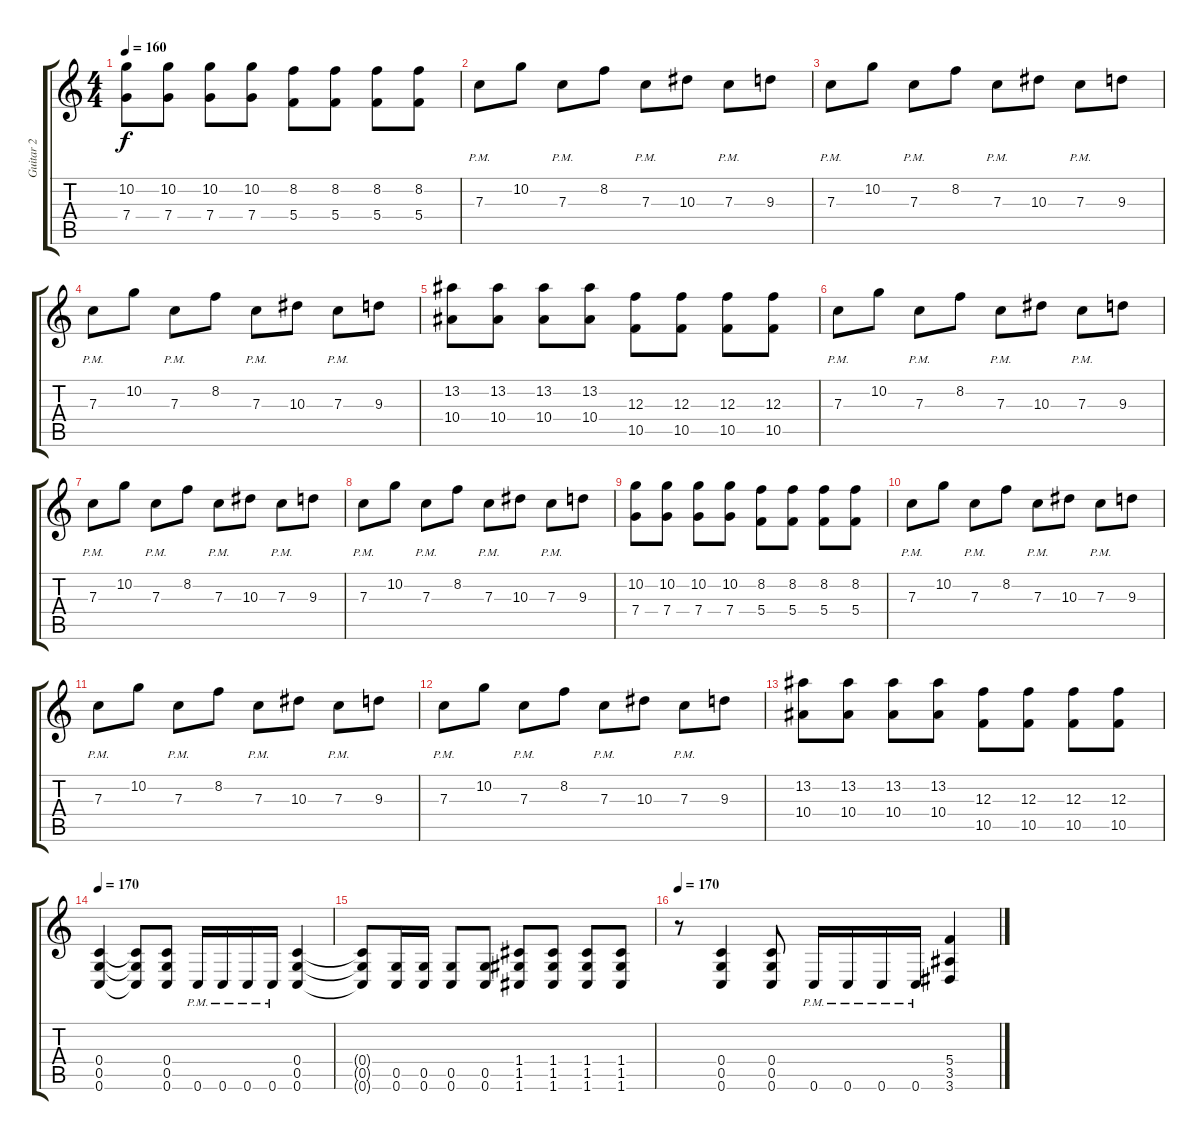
\track ("Guitar 2" "Guitar 2") {instrument distortionguitar}
\staff {score tabs}
\tuning (D4 A3 F3 C3 G2 C2) {hide}
\ts (4 4)
\tempo 160
\clef g2
\ks c
(10.2 7.4).8{dy f} (10.2 7.4).8 (10.2 7.4).8 (10.2 7.4).8 (8.2 5.4).8 (8.2 5.4).8 (8.2 5.4).8 (8.2 5.4).8 |
7.3{pm}.8 10.2.8 7.3{pm}.8 8.2.8 7.3{pm}.8 10.3.8 7.3{pm}.8 9.3.8 |
7.3{pm}.8 10.2.8 7.3{pm}.8 8.2.8 7.3{pm}.8 10.3.8 7.3{pm}.8 9.3.8 |
7.3{pm}.8 10.2.8 7.3{pm}.8 8.2.8 7.3{pm}.8 10.3.8 7.3{pm}.8 9.3.8 |
(13.2 10.4).8 (13.2 10.4).8 (13.2 10.4).8 (13.2 10.4).8 (12.3 10.5).8 (12.3 10.5).8 (12.3 10.5).8 (12.3 10.5).8 |
7.3{pm}.8 10.2.8 7.3{pm}.8 8.2.8 7.3{pm}.8 10.3.8 7.3{pm}.8 9.3.8 |
7.3{pm}.8 10.2.8 7.3{pm}.8 8.2.8 7.3{pm}.8 10.3.8 7.3{pm}.8 9.3.8 |
7.3{pm}.8 10.2.8 7.3{pm}.8 8.2.8 7.3{pm}.8 10.3.8 7.3{pm}.8 9.3.8 |
(10.2 7.4).8 (10.2 7.4).8 (10.2 7.4).8 (10.2 7.4).8 (8.2 5.4).8 (8.2 5.4).8 (8.2 5.4).8 (8.2 5.4).8 |
7.3{pm}.8 10.2.8 7.3{pm}.8 8.2.8 7.3{pm}.8 10.3.8 7.3{pm}.8 9.3.8 |
7.3{pm}.8 10.2.8 7.3{pm}.8 8.2.8 7.3{pm}.8 10.3.8 7.3{pm}.8 9.3.8 |
7.3{pm}.8 10.2.8 7.3{pm}.8 8.2.8 7.3{pm}.8 10.3.8 7.3{pm}.8 9.3.8 |
(13.2 10.4).8 (13.2 10.4).8 (13.2 10.4).8 (13.2 10.4).8 (12.3 10.5).8 (12.3 10.5).8 (12.3 10.5).8 (12.3 10.5).8 |
\tempo 170
(0.4 0.5 0.6).4{volume 14} (0.4{t} 0.5{t} 0.6{t}).8 (0.4 0.5 0.6).8 0.6{pm}.16 0.6{pm}.16 0.6{pm}.16 0.6{pm}.16 (0.4 0.5 0.6).4 |
(0.4{t} 0.5{t} 0.6{t}).8 (0.5 0.6).16 (0.5 0.6).16 (0.5 0.6).8 (0.5 0.6).8 (1.4 1.5 1.6).8 (1.4 1.5 1.6).8 (1.4 1.5 1.6).8 (1.4 1.5 1.6).8 |
\tempo 170
r.8 (0.4 0.5 0.6).4 (0.4 0.5 0.6).8 0.6{pm}.16 0.6{pm}.16 0.6{pm}.16 0.6{pm}.16 (5.4 3.5 3.6).4
